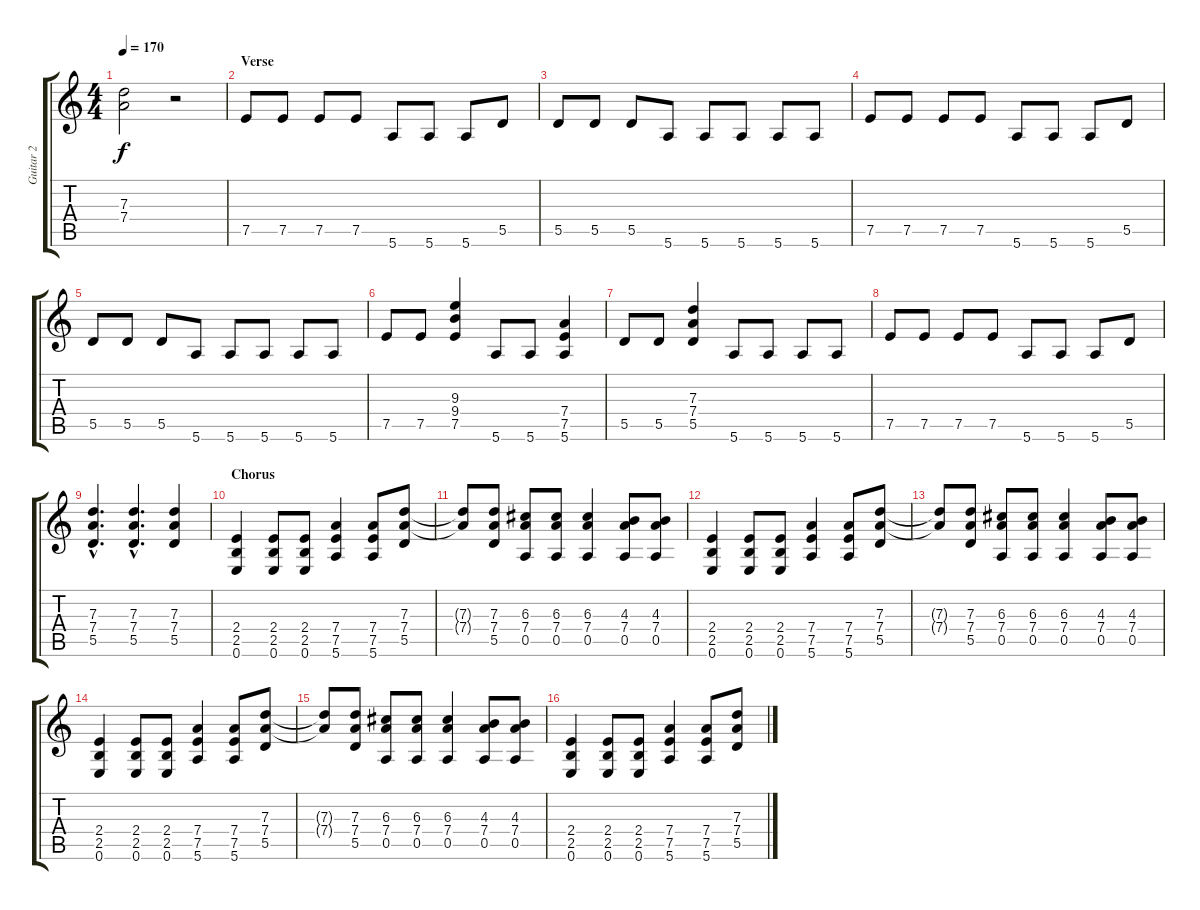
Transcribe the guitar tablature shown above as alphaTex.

\track ("Guitar 2" "Guitar 2") {instrument overdrivenguitar}
\staff {score tabs}
\tuning (E4 B3 G3 D3 A2 E2) {hide}
\ts (4 4)
\tempo 170
\clef g2
\ks c
(7.3{t} 7.4{t}).2{dy f} r.2 |
\section ("" "Verse")
7.5.8 7.5.8 7.5.8 7.5.8 5.6.8 5.6.8 5.6.8 5.5.8 |
5.5.8 5.5.8 5.5.8 5.6.8 5.6.8 5.6.8 5.6.8 5.6.8 |
7.5.8 7.5.8 7.5.8 7.5.8 5.6.8 5.6.8 5.6.8 5.5.8 |
5.5.8 5.5.8 5.5.8 5.6.8 5.6.8 5.6.8 5.6.8 5.6.8 |
7.5.8 7.5.8 (9.3 9.4 7.5).4 5.6.8 5.6.8 (7.4 7.5 5.6).4 |
5.5.8 5.5.8 (7.3 7.4 5.5).4 5.6.8 5.6.8 5.6.8 5.6.8 |
7.5.8 7.5.8 7.5.8 7.5.8 5.6.8 5.6.8 5.6.8 5.5.8 |
(7.3{hac} 7.4{hac} 5.5{hac}).4{d} (7.3{hac} 7.4{hac} 5.5{hac}).4{d} (7.3 7.4 5.5).4 |
\section ("" "Chorus")
(2.4 2.5 0.6).4 (2.4 2.5 0.6).8 (2.4 2.5 0.6).8 (7.4 7.5 5.6).4 (7.4 7.5 5.6).8 (7.3 7.4 5.5).8 |
(7.3{t} 7.4{t}).8 (7.3 7.4 5.5).8 (6.3 7.4 0.5).8 (6.3 7.4 0.5).8 (6.3 7.4 0.5).4 (4.3 7.4 0.5).8 (4.3 7.4 0.5).8 |
(2.4 2.5 0.6).4 (2.4 2.5 0.6).8 (2.4 2.5 0.6).8 (7.4 7.5 5.6).4 (7.4 7.5 5.6).8 (7.3 7.4 5.5).8 |
(7.3{t} 7.4{t}).8 (7.3 7.4 5.5).8 (6.3 7.4 0.5).8 (6.3 7.4 0.5).8 (6.3 7.4 0.5).4 (4.3 7.4 0.5).8 (4.3 7.4 0.5).8 |
(2.4 2.5 0.6).4 (2.4 2.5 0.6).8 (2.4 2.5 0.6).8 (7.4 7.5 5.6).4 (7.4 7.5 5.6).8 (7.3 7.4 5.5).8 |
(7.3{t} 7.4{t}).8 (7.3 7.4 5.5).8 (6.3 7.4 0.5).8 (6.3 7.4 0.5).8 (6.3 7.4 0.5).4 (4.3 7.4 0.5).8 (4.3 7.4 0.5).8 |
(2.4 2.5 0.6).4 (2.4 2.5 0.6).8 (2.4 2.5 0.6).8 (7.4 7.5 5.6).4 (7.4 7.5 5.6).8 (7.3 7.4 5.5).8
